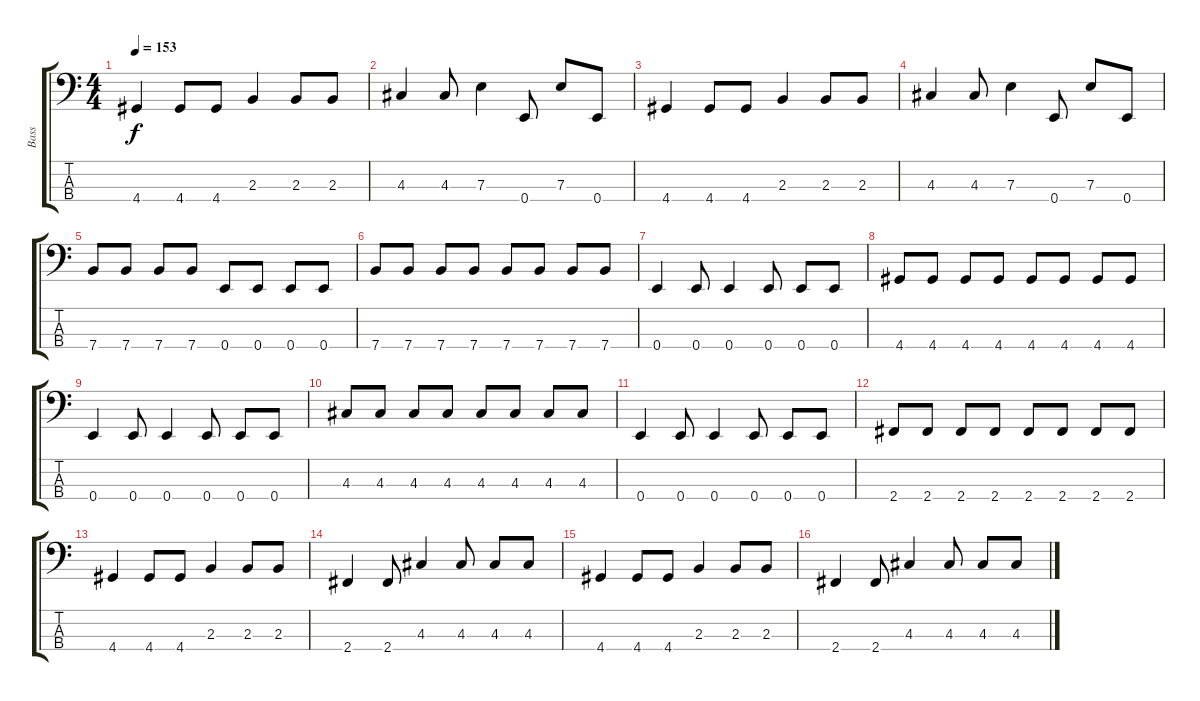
\track ("Bass" "Bass") {instrument electricbassfinger}
\staff {score tabs}
\tuning (G2 D2 A1 E1) {hide}
\ts (4 4)
\tempo 153
\clef f4
\ks c
4.4.4{dy f} 4.4.8 4.4.8 2.3.4 2.3.8 2.3.8 |
4.3.4 4.3.8 7.3.4 0.4.8 7.3.8 0.4.8 |
4.4.4 4.4.8 4.4.8 2.3.4 2.3.8 2.3.8 |
4.3.4 4.3.8 7.3.4 0.4.8 7.3.8 0.4.8 |
7.4.8 7.4.8 7.4.8 7.4.8 0.4.8 0.4.8 0.4.8 0.4.8 |
7.4.8 7.4.8 7.4.8 7.4.8 7.4.8 7.4.8 7.4.8 7.4.8 |
0.4.4 0.4.8 0.4.4 0.4.8 0.4.8 0.4.8 |
4.4.8 4.4.8 4.4.8 4.4.8 4.4.8 4.4.8 4.4.8 4.4.8 |
0.4.4 0.4.8 0.4.4 0.4.8 0.4.8 0.4.8 |
4.3.8 4.3.8 4.3.8 4.3.8 4.3.8 4.3.8 4.3.8 4.3.8 |
0.4.4 0.4.8 0.4.4 0.4.8 0.4.8 0.4.8 |
2.4.8 2.4.8 2.4.8 2.4.8 2.4.8 2.4.8 2.4.8 2.4.8 |
4.4.4 4.4.8 4.4.8 2.3.4 2.3.8 2.3.8 |
2.4.4 2.4.8 4.3.4 4.3.8 4.3.8 4.3.8 |
4.4.4 4.4.8 4.4.8 2.3.4 2.3.8 2.3.8 |
2.4.4 2.4.8 4.3.4 4.3.8 4.3.8 4.3.8
